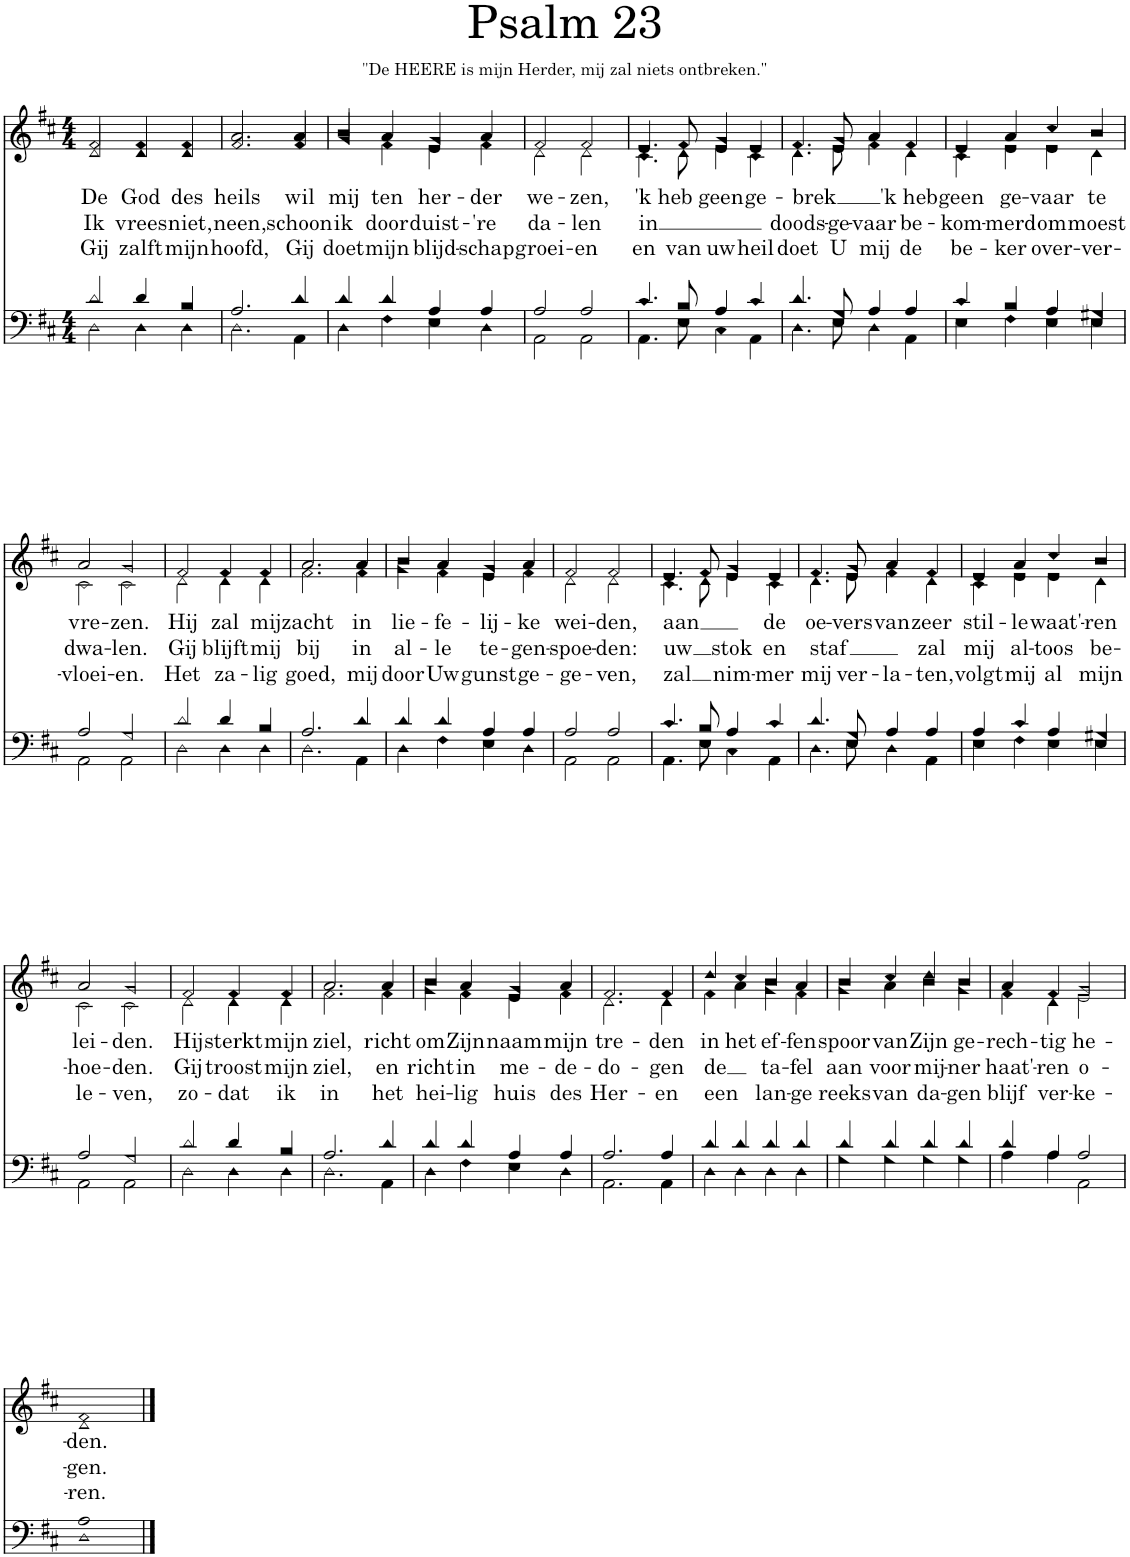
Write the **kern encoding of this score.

**kern	**kern	**text	**text	**text
*part2	*part1	*part1	*part1	*part1
*staff2	*staff1	*staff1	*staff1	*staff1
*I"Men	*I"Women	*	*	*
*clefF4	*clefG2	*	*	*
*k[f#c#]	*k[f#c#]	*	*	*
*M4/4	*M4/4	*	*	*
=1	=1	=1	=1	=1
*^	*	*	*	*
!	!	!	!LO:LY:b	!LO:LY:b	!LO:LY:b
*	*	*^	*	*	*
2d/	2D\	2f#/	2d/	De	Ik	Gij
!	!	!	!	!LO:LY:b	!LO:LY:b	!LO:LY:b
4d/	4D\	4f#/	4d/	God	vrees	zalft
!	!	!	!	!LO:LY:b	!LO:LY:b	!LO:LY:b
4B/	4D\	4f#/	4d/	des	niet,	mijn
=2	=2	=2	=2	=2	=2	=2
!	!	!	!	!LO:LY:b	!LO:LY:b	!LO:LY:b
2.A/	2.D\	2.a/	2.f#/	heils	neen,	hoofd,
!	!	!	!	!LO:LY:b	!LO:LY:b	!LO:LY:b
4d/	4AA\	4a/	4f#/	wil	schoon	Gij
=3	=3	=3	=3	=3	=3	=3
!	!	!	!	!LO:LY:b	!LO:LY:b	!LO:LY:b
4d/	4D\	4b/	4g/	mij	ik	doet
!	!	!	!	!LO:LY:b	!LO:LY:b	!LO:LY:b
4d/	4F#\	4a/	4f#\	ten	door	mijn
!	!	!	!	!LO:LY:b	!LO:LY:b	!LO:LY:b
4A/	4E\	4g/	4e\	her-	duist-	blijd-
!	!	!	!	!LO:LY:b	!LO:LY:b	!LO:LY:b
4A/	4D\	4a/	4f#\	-der	-'re	-schap
=4	=4	=4	=4	=4	=4	=4
!	!	!	!	!LO:LY:b	!LO:LY:b	!LO:LY:b
2A/	2AA\	2f#/	2d\	we-	da-	groei-
!	!	!	!	!LO:LY:b	!LO:LY:b	!LO:LY:b
2A/	2AA\	2f#/	2d\	-zen,	-len	-en
=5	=5	=5	=5	=5	=5	=5
!	!	!	!	!LO:LY:b	!LO:LY:b	!LO:LY:b
4.c#/	4.AA\	4.e/	4.c#\	'k heb	in	en
!	!	!	!	!	!	!LO:LY:b
8B/	8E\	8f#/	8d\	.	.	van
!	!	!	!	!LO:LY:b	!	!LO:LY:b
4A/	4C#\	4g/	4e\	geen	.	uw
!	!	!	!	!LO:LY:b	!	!LO:LY:b
4c#/	4AA\	4e/	4c#\	ge-	.	heil
=6	=6	=6	=6	=6	=6	=6
!	!	!	!	!LO:LY:b	!LO:LY:b	!LO:LY:b
4.d/	4.D\	4.f#/	4.d\	-brek	doods-	doet
!	!	!	!	!	!LO:LY:b	!LO:LY:b
8G/	8E\	8g/	8e\	.	-ge-	U
!	!	!	!	!	!LO:LY:b	!LO:LY:b
4A/	4D\	4a/	4f#\	.	-vaar	mij
!	!	!	!	!LO:LY:b	!LO:LY:b	!LO:LY:b
4A/	4AA\	4f#/	4d\	'k heb	be-	de
=7	=7	=7	=7	=7	=7	=7
!	!	!	!	!LO:LY:b	!LO:LY:b	!LO:LY:b
4c#/	4E\	4e/	4c#\	geen	-kom-	be-
!	!	!	!	!LO:LY:b	!LO:LY:b	!LO:LY:b
4B/	4F#\	4a/	4e\	ge-	-merd	-ker
!	!	!	!	!LO:LY:b	!LO:LY:b	!LO:LY:b
4A/	4E\	4cc#/	4e\	-vaar	om	over-
!	!	!	!	!LO:LY:b	!LO:LY:b	!LO:LY:b
4G#X/	4E\	4b/	4d\	te	moest	-ver-
!!LO:LB:g=z	!!
=8	=8	=8	=8	=8	=8	=8
!	!	!	!	!LO:LY:b	!LO:LY:b	!LO:LY:b
2A/	2AA\	2a/	2c#\	vre-	dwa-	-vloei-
!	!	!	!	!LO:LY:b	!LO:LY:b	!LO:LY:b
2G/	2AA\	2g/	2c#\	-zen.	-len.	-en.
=9	=9	=9	=9	=9	=9	=9
!	!	!	!	!LO:LY:b	!LO:LY:b	!LO:LY:b
2d/	2D\	2f#/	2d\	Hij	Gij	Het
!	!	!	!	!LO:LY:b	!LO:LY:b	!LO:LY:b
4d/	4D\	4f#/	4d\	zal	blijft	za-
!	!	!	!	!LO:LY:b	!LO:LY:b	!LO:LY:b
4B/	4D\	4f#/	4d\	mij	mij	-lig
=10	=10	=10	=10	=10	=10	=10
!	!	!	!	!LO:LY:b	!LO:LY:b	!LO:LY:b
2.A/	2.D\	2.a/	2.f#\	zacht	bij	goed,
!	!	!	!	!LO:LY:b	!LO:LY:b	!LO:LY:b
4d/	4AA\	4a/	4f#\	in	in	mij
=11	=11	=11	=11	=11	=11	=11
!	!	!	!	!LO:LY:b	!LO:LY:b	!LO:LY:b
4d/	4D\	4b/	4g\	lie-	al-	door
!	!	!	!	!LO:LY:b	!LO:LY:b	!LO:LY:b
4d/	4F#\	4a/	4f#\	-fe-	-le	Uw
!	!	!	!	!LO:LY:b	!LO:LY:b	!LO:LY:b
4A/	4E\	4g/	4e\	-lij-	te-	gunst
!	!	!	!	!LO:LY:b	!LO:LY:b	!LO:LY:b
4A/	4D\	4a/	4f#\	-ke	-gen-	ge-
=12	=12	=12	=12	=12	=12	=12
!	!	!	!	!LO:LY:b	!LO:LY:b	!LO:LY:b
2A/	2AA\	2f#/	2d\	wei-	-spoe-	-ge-
!	!	!	!	!LO:LY:b	!LO:LY:b	!LO:LY:b
2A/	2AA\	2f#/	2d\	-den,	-den:	-ven,
=13	=13	=13	=13	=13	=13	=13
!	!	!	!	!LO:LY:b	!LO:LY:b	!LO:LY:b
4.c#/	4.AA\	4.e/	4.c#\	aan	uw	zal
8B/	8E\	8f#/	8d\	.	.	.
!	!	!	!	!	!LO:LY:b	!LO:LY:b
4A/	4C#\	4g/	4e\	.	stok	nim-
!	!	!	!	!LO:LY:b	!LO:LY:b	!LO:LY:b
4c#/	4AA\	4e/	4c#\	de	en	-mer
=14	=14	=14	=14	=14	=14	=14
!	!	!	!	!LO:LY:b	!LO:LY:b	!LO:LY:b
4.d/	4.D\	4.f#/	4.d\	oe-	staf	mij
!	!	!	!	!LO:LY:b	!	!LO:LY:b
8G/	8E\	8g/	8e\	-vers	.	ver-
!	!	!	!	!LO:LY:b	!	!LO:LY:b
4A/	4D\	4a/	4f#\	van	.	-la-
!	!	!	!	!LO:LY:b	!LO:LY:b	!LO:LY:b
4A/	4AA\	4f#/	4d\	zeer	zal	-ten,
=15	=15	=15	=15	=15	=15	=15
!	!	!	!	!LO:LY:b	!LO:LY:b	!LO:LY:b
4A/	4E\	4e/	4c#\	stil-	mij	volgt
!	!	!	!	!LO:LY:b	!LO:LY:b	!LO:LY:b
4c#/	4F#\	4a/	4e\	-le	al-	mij
!	!	!	!	!LO:LY:b	!LO:LY:b	!LO:LY:b
4A/	4E\	4cc#/	4e\	waat'-	-toos	al
!	!	!	!	!LO:LY:b	!LO:LY:b	!LO:LY:b
4G#X/	4E\	4b/	4d\	-ren	be-	mijn
!!LO:LB:g=z	!!
=16	=16	=16	=16	=16	=16	=16
!	!	!	!	!LO:LY:b	!LO:LY:b	!LO:LY:b
2A/	2AA\	2a/	2c#\	lei-	-hoe-	le-
!	!	!	!	!LO:LY:b	!LO:LY:b	!LO:LY:b
2G/	2AA\	2g/	2c#\	-den.	-den.	-ven,
=17	=17	=17	=17	=17	=17	=17
!	!	!	!	!LO:LY:b	!LO:LY:b	!LO:LY:b
2d/	2D\	2f#/	2d\	Hij	Gij	zo-
!	!	!	!	!LO:LY:b	!LO:LY:b	!LO:LY:b
4d/	4D\	4f#/	4d\	sterkt	troost	-dat
!	!	!	!	!LO:LY:b	!LO:LY:b	!LO:LY:b
4B/	4D\	4f#/	4d\	mijn	mijn	ik
=18	=18	=18	=18	=18	=18	=18
!	!	!	!	!LO:LY:b	!LO:LY:b	!LO:LY:b
2.A/	2.D\	2.a/	2.f#\	ziel,	ziel,	in
!	!	!	!	!LO:LY:b	!LO:LY:b	!LO:LY:b
4d/	4AA\	4a/	4f#\	richt	en	het
=19	=19	=19	=19	=19	=19	=19
!	!	!	!	!LO:LY:b	!LO:LY:b	!LO:LY:b
4d/	4D\	4b/	4g\	om	richt	hei-
!	!	!	!	!LO:LY:b	!LO:LY:b	!LO:LY:b
4d/	4F#\	4a/	4f#\	Zijn	in	-lig
!	!	!	!	!LO:LY:b	!LO:LY:b	!LO:LY:b
4A/	4E\	4g/	4e\	naam	me-	huis
!	!	!	!	!LO:LY:b	!LO:LY:b	!LO:LY:b
4A/	4D\	4a/	4f#\	mijn	-de-	des
=20	=20	=20	=20	=20	=20	=20
!	!	!	!	!LO:LY:b	!LO:LY:b	!LO:LY:b
2.A/	2.AA\	2.f#/	2.d\	tre-	-do-	Her-
!	!	!	!	!LO:LY:b	!LO:LY:b	!LO:LY:b
4A/	4AA\	4f#/	4d\	-den	-gen	-en
=21	=21	=21	=21	=21	=21	=21
!	!	!	!	!LO:LY:b	!LO:LY:b	!LO:LY:b
4d/	4D\	4dd/	4f#\	in	de	een
!	!	!	!	!LO:LY:b	!	!
4d/	4D\	4cc#/	4a\	het	.	.
!	!	!	!	!LO:LY:b	!LO:LY:b	!LO:LY:b
4d/	4D\	4b/	4g\	ef-	ta-	lan-
!	!	!	!	!LO:LY:b	!LO:LY:b	!LO:LY:b
4d/	4D\	4a/	4f#\	-fen	-fel	-ge
=22	=22	=22	=22	=22	=22	=22
!	!	!	!	!LO:LY:b	!LO:LY:b	!LO:LY:b
4d/	4G\	4b/	4g\	spoor	aan	reeks
!	!	!	!	!LO:LY:b	!LO:LY:b	!LO:LY:b
4d/	4G\	4cc#/	4a\	van	voor	van
!	!	!	!	!LO:LY:b	!LO:LY:b	!LO:LY:b
4d/	4G\	4dd/	4b\	Zijn	mij-	da-
!	!	!	!	!LO:LY:b	!LO:LY:b	!LO:LY:b
4d/	4G\	4b/	4g\	ge-	-ner	-gen
=23	=23	=23	=23	=23	=23	=23
!	!	!	!	!LO:LY:b	!LO:LY:b	!LO:LY:b
4d/	4A\	4a/	4f#\	-rech-	haat'-	blijf
!	!	!	!	!LO:LY:b	!LO:LY:b	!LO:LY:b
4A/	4A\	4f#/	4d\	-tig	-ren	ver-
!	!	!	!	!LO:LY:b	!LO:LY:b	!LO:LY:b
2A/	2AA\	2g/	2e\	he-	o-	-ke-
!!LO:LB:g=z	!!
=24	=24	=24	=24	=24	=24	=24
!	!	!	!	!LO:LY:b	!LO:LY:b	!LO:LY:b
1A	1D	1f#	1d	-den.	-gen.	-ren.
*v	*v	*	*	*	*	*
*	*v	*v	*	*	*
==	==	==	==	==
*-	*-	*-	*-	*-
